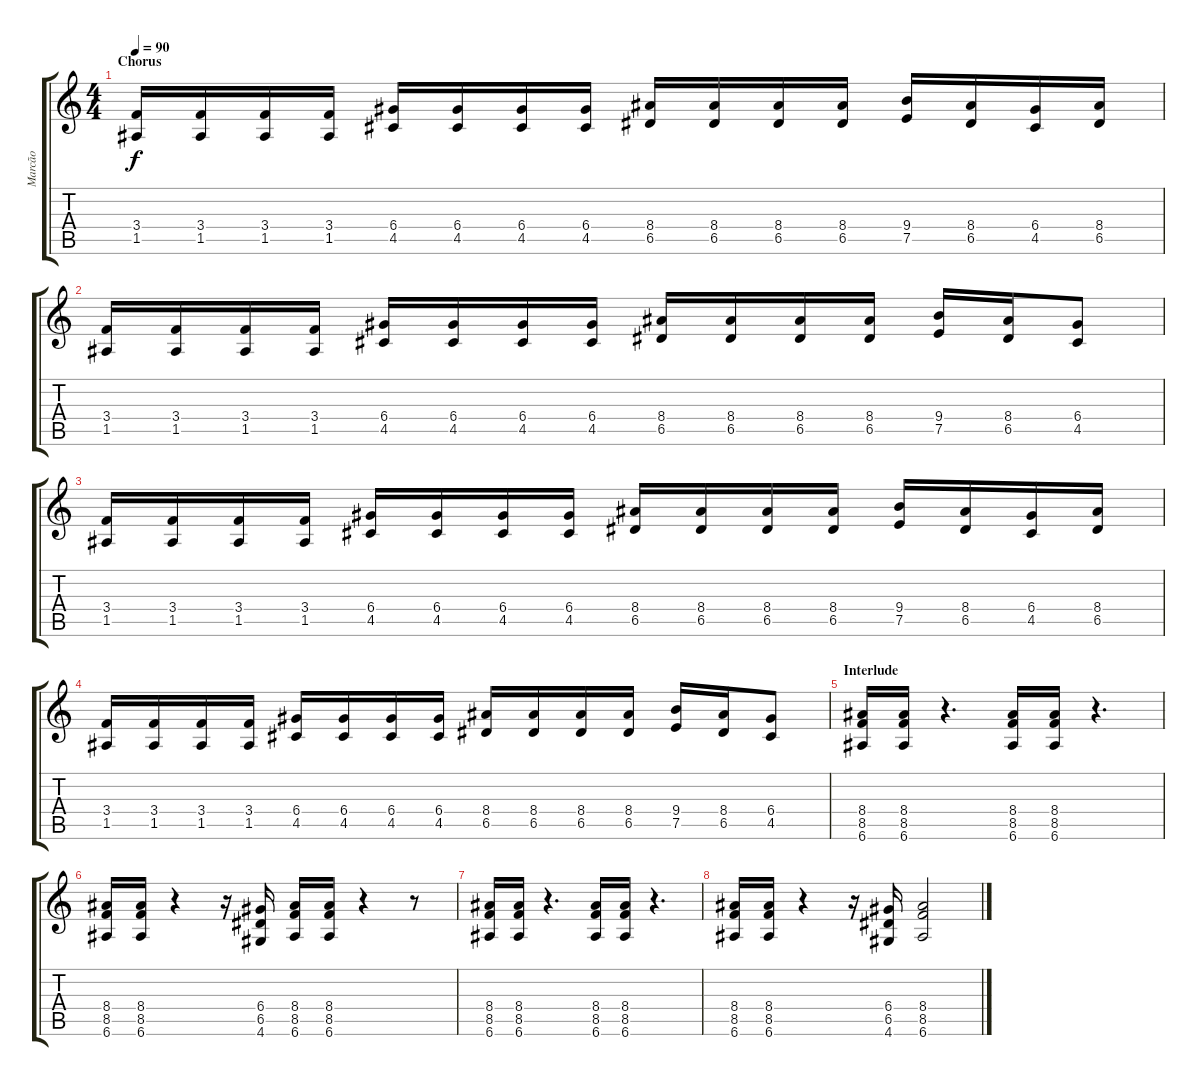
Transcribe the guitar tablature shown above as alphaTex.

\track ("Marcão" "Marcão") {instrument overdrivenguitar}
\staff {score tabs}
\tuning (E4 B3 G3 D3 A2 E2) {hide}
\ts (4 4)
\section ("" "Chorus")
\tempo 90
\clef g2
\ks c
(3.4 1.5).16{dy f} (3.4 1.5).16 (3.4 1.5).16 (3.4 1.5).16 (6.4 4.5).16 (6.4 4.5).16 (6.4 4.5).16 (6.4 4.5).16 (8.4 6.5).16 (8.4 6.5).16 (8.4 6.5).16 (8.4 6.5).16 (9.4 7.5).16 (8.4 6.5).16 (6.4 4.5).16 (8.4 6.5).16 |
(3.4 1.5).16 (3.4 1.5).16 (3.4 1.5).16 (3.4 1.5).16 (6.4 4.5).16 (6.4 4.5).16 (6.4 4.5).16 (6.4 4.5).16 (8.4 6.5).16 (8.4 6.5).16 (8.4 6.5).16 (8.4 6.5).16 (9.4 7.5).16 (8.4 6.5).16 (6.4 4.5).8 |
(3.4 1.5).16 (3.4 1.5).16 (3.4 1.5).16 (3.4 1.5).16 (6.4 4.5).16 (6.4 4.5).16 (6.4 4.5).16 (6.4 4.5).16 (8.4 6.5).16 (8.4 6.5).16 (8.4 6.5).16 (8.4 6.5).16 (9.4 7.5).16 (8.4 6.5).16 (6.4 4.5).16 (8.4 6.5).16 |
(3.4 1.5).16 (3.4 1.5).16 (3.4 1.5).16 (3.4 1.5).16 (6.4 4.5).16 (6.4 4.5).16 (6.4 4.5).16 (6.4 4.5).16 (8.4 6.5).16 (8.4 6.5).16 (8.4 6.5).16 (8.4 6.5).16 (9.4 7.5).16 (8.4 6.5).16 (6.4 4.5).8 |
\section ("" "Interlude")
(8.4 8.5 6.6).16 (8.4 8.5 6.6).16 r.4{d} (8.4 8.5 6.6).16 (8.4 8.5 6.6).16 r.4{d} |
(8.4 8.5 6.6).16 (8.4 8.5 6.6).16 r.4 r.16 (6.4 6.5 4.6).16 (8.4 8.5 6.6).16 (8.4 8.5 6.6).16 r.4 r.8 |
(8.4 8.5 6.6).16 (8.4 8.5 6.6).16 r.4{d} (8.4 8.5 6.6).16 (8.4 8.5 6.6).16 r.4{d} |
(8.4 8.5 6.6).16 (8.4 8.5 6.6).16 r.4 r.16 (6.4 6.5 4.6).16 (8.4 8.5 6.6).2
